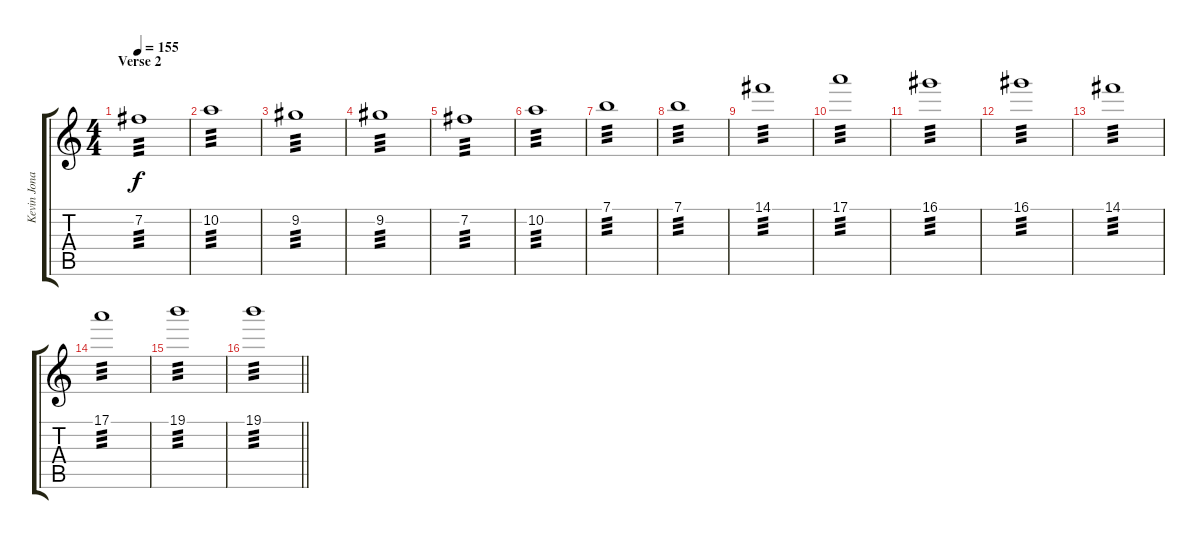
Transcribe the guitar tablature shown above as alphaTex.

\track ("Kevin Jonas - Guitar" "Kevin Jona") {instrument electricguitarjazz}
\staff {score tabs}
\tuning (E4 B3 G3 D3 A2 E2) {hide}
\ts (4 4)
\section ("" "Verse 2")
\tempo 155
\clef g2
\ks c
7.2.1{tp 3 dy f} |
10.2.1{tp 3} |
9.2.1{tp 3} |
9.2.1{tp 3} |
7.2.1{tp 3} |
10.2.1{tp 3} |
7.1.1{tp 3} |
7.1.1{tp 3} |
14.1.1{tp 3} |
17.1.1{tp 3} |
16.1.1{tp 3} |
16.1.1{tp 3} |
14.1.1{tp 3} |
17.1.1{tp 3} |
19.1.1{tp 3} |
\barLineRight lightlight
19.1.1{tp 3}
